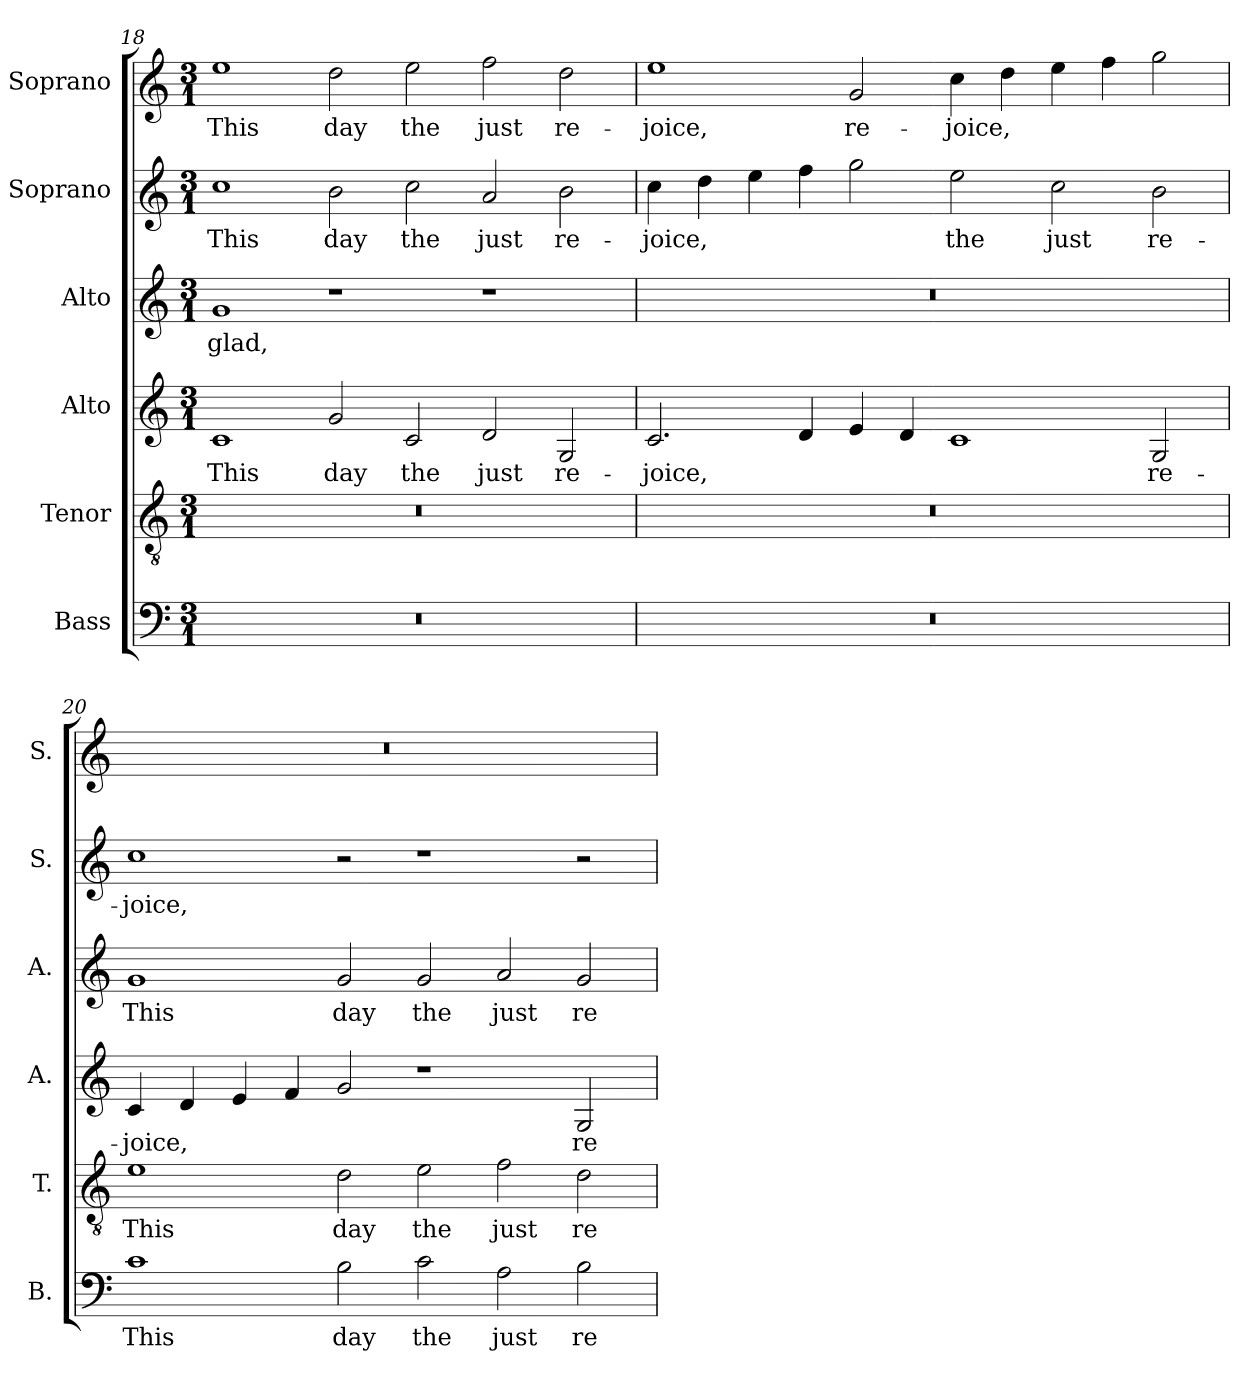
**kern	**text	**kern	**text	**kern	**text	**kern	**text	**kern	**text	**kern	**text
*part6	*part6	*part5	*part5	*part4	*part4	*part3	*part3	*part2	*part2	*part1	*part1
*staff6	*staff6	*staff5	*staff5	*staff4	*staff4	*staff3	*staff3	*staff2	*staff2	*staff1	*staff1
*I"Bass	*	*I"Tenor	*	*I"Alto	*	*I"Alto	*	*I"Soprano	*	*I"Soprano	*
*I'B.	*	*I'T.	*	*I'A.	*	*I'A.	*	*I'S.	*	*I'S.	*
!!LO:LB:g=z
*clefF4	*	*clefGv2	*	*clefG2	*	*clefG2	*	*clefG2	*	*clefG2	*
*	*	*ITrd7c12	*	*	*	*	*	*	*	*	*
*k[]	*	*k[]	*	*k[]	*	*k[]	*	*k[]	*	*k[]	*
*C:	*	*C:	*	*C:	*	*C:	*	*C:	*	*C:	*
*M3/1	*	*M3/1	*	*M3/1	*	*M3/1	*	*M3/1	*	*M3/1	*
=18	=18	=18	=18	=18	=18	=18	=18	=18	=18	=18	=18
!LO:N:vis=1	!	!LO:N:vis=1	!	!	!	!	!	!	!	!	!
!	!	!	!	!	!LO:LY:b:color=#000000	!	!	!	!	!	!
!	!	!	!	!	!	!	!LO:LY:b:color=#000000	!	!	!	!
!	!	!	!	!	!	!	!	!	!LO:LY:b:color=#000000	!	!
!	!	!	!	!	!	!	!	!	!	!	!LO:LY:b:color=#000000
0.r	.	0.r	.	1ci	This	1gi	glad,	1cci	This	1eei	This
!	!	!	!	!	!LO:LY:b:color=#000000	!	!	!	!	!	!
!	!	!	!	!	!	!	!	!	!LO:LY:b:color=#000000	!	!
!	!	!	!	!	!	!	!	!	!	!	!LO:LY:b:color=#000000
.	.	.	.	2gi/	day	1r	.	2bi\	day	2ddi\	day
!	!	!	!	!	!LO:LY:b:color=#000000	!	!	!	!	!	!
!	!	!	!	!	!	!	!	!	!LO:LY:b:color=#000000	!	!
!	!	!	!	!	!	!	!	!	!	!	!LO:LY:b:color=#000000
.	.	.	.	2ci/	the	.	.	2cci\	the	2eei\	the
!	!	!	!	!	!LO:LY:b:color=#000000	!	!	!	!	!	!
!	!	!	!	!	!	!	!	!	!LO:LY:b:color=#000000	!	!
!	!	!	!	!	!	!	!	!	!	!	!LO:LY:b:color=#000000
.	.	.	.	2di/	just	1r	.	2ai/	just	2ffi\	just
!	!	!	!	!	!LO:LY:b:color=#000000	!	!	!	!	!	!
!	!	!	!	!	!	!	!	!	!LO:LY:b:color=#000000	!	!
!	!	!	!	!	!	!	!	!	!	!	!LO:LY:b:color=#000000
.	.	.	.	2Gi/	re-	.	.	2bi\	re-	2ddi\	re-
=19	=19	=19	=19	=19	=19	=19	=19	=19	=19	=19	=19
!LO:N:vis=1	!	!LO:N:vis=1	!	!	!	!	!	!	!	!	!
!	!	!	!	!	!LO:LY:b:color=#000000	!LO:N:vis=1	!	!	!	!	!
!	!	!	!	!	!	!	!	!	!LO:LY:b:color=#000000	!	!
!	!	!	!	!	!	!	!	!	!	!	!LO:LY:b:color=#000000
0.r	.	0.r	.	2.ci/	-joice,	0.r	.	4cci\	-joice,	1eei	-joice,
.	.	.	.	.	.	.	.	4ddi\	.	.	.
.	.	.	.	.	.	.	.	4eei\	.	.	.
.	.	.	.	4di/	.	.	.	4ffi\	.	.	.
!	!	!	!	!	!	!	!	!	!	!	!LO:LY:b:color=#000000
.	.	.	.	4ei/	.	.	.	2ggi\	.	2gi/	re-
.	.	.	.	4di/	.	.	.	.	.	.	.
!	!	!	!	!	!	!	!	!	!LO:LY:b:color=#000000	!	!
!	!	!	!	!	!	!	!	!	!	!	!LO:LY:b:color=#000000
.	.	.	.	1ci	.	.	.	2eei\	the	4cci\	-joice,
.	.	.	.	.	.	.	.	.	.	4ddi\	.
!	!	!	!	!	!	!	!	!	!LO:LY:b:color=#000000	!	!
.	.	.	.	.	.	.	.	2cci\	just	4eei\	.
.	.	.	.	.	.	.	.	.	.	4ffi\	.
!	!	!	!	!	!LO:LY:b:color=#000000	!	!	!	!	!	!
!	!	!	!	!	!	!	!	!	!LO:LY:b:color=#000000	!	!
.	.	.	.	2Gi/	re-	.	.	2bi\	re-	2ggi\	.
=20	=20	=20	=20	=20	=20	=20	=20	=20	=20	=20	=20
!	!LO:LY:b:color=#000000	!	!	!	!	!	!	!	!	!	!
!	!	!	!LO:LY:b:color=#000000	!	!	!	!	!	!	!	!
!	!	!	!	!	!LO:LY:b:color=#000000	!	!	!	!	!	!
!	!	!	!	!	!	!	!LO:LY:b:color=#000000	!	!	!	!
!	!	!	!	!	!	!	!	!	!LO:LY:b:color=#000000	!LO:N:vis=1	!
1ci	This	1Ei	This	4ci/	-joice,	1gi	This	1cci	-joice,	0.r	.
.	.	.	.	4di/	.	.	.	.	.	.	.
.	.	.	.	4ei/	.	.	.	.	.	.	.
.	.	.	.	4fi/	.	.	.	.	.	.	.
!	!LO:LY:b:color=#000000	!	!	!	!	!	!	!	!	!	!
!	!	!	!LO:LY:b:color=#000000	!	!	!	!	!	!	!	!
!	!	!	!	!	!	!	!LO:LY:b:color=#000000	!	!	!	!
2Bi\	day	2Di\	day	2gi/	.	2gi/	day	2r	.	.	.
!	!LO:LY:b:color=#000000	!	!	!	!	!	!	!	!	!	!
!	!	!	!LO:LY:b:color=#000000	!	!	!	!	!	!	!	!
!	!	!	!	!	!	!	!LO:LY:b:color=#000000	!	!	!	!
2ci\	the	2Ei\	the	1r	.	2gi/	the	1r	.	.	.
!	!LO:LY:b:color=#000000	!	!	!	!	!	!	!	!	!	!
!	!	!	!LO:LY:b:color=#000000	!	!	!	!	!	!	!	!
!	!	!	!	!	!	!	!LO:LY:b:color=#000000	!	!	!	!
2Ai\	just	2Fi\	just	.	.	2ai/	just	.	.	.	.
!	!LO:LY:b:color=#000000	!	!	!	!	!	!	!	!	!	!
!	!	!	!LO:LY:b:color=#000000	!	!	!	!	!	!	!	!
!	!	!	!	!	!LO:LY:b:color=#000000	!	!	!	!	!	!
!	!	!	!	!	!	!	!LO:LY:b:color=#000000	!	!	!	!
2Bi\	re-	2Di\	re-	2Gi/	re-	2gi/	re-	2r	.	.	.
=	=	=	=	=	=	=	=	=	=	=	=
*-	*-	*-	*-	*-	*-	*-	*-	*-	*-	*-	*-
